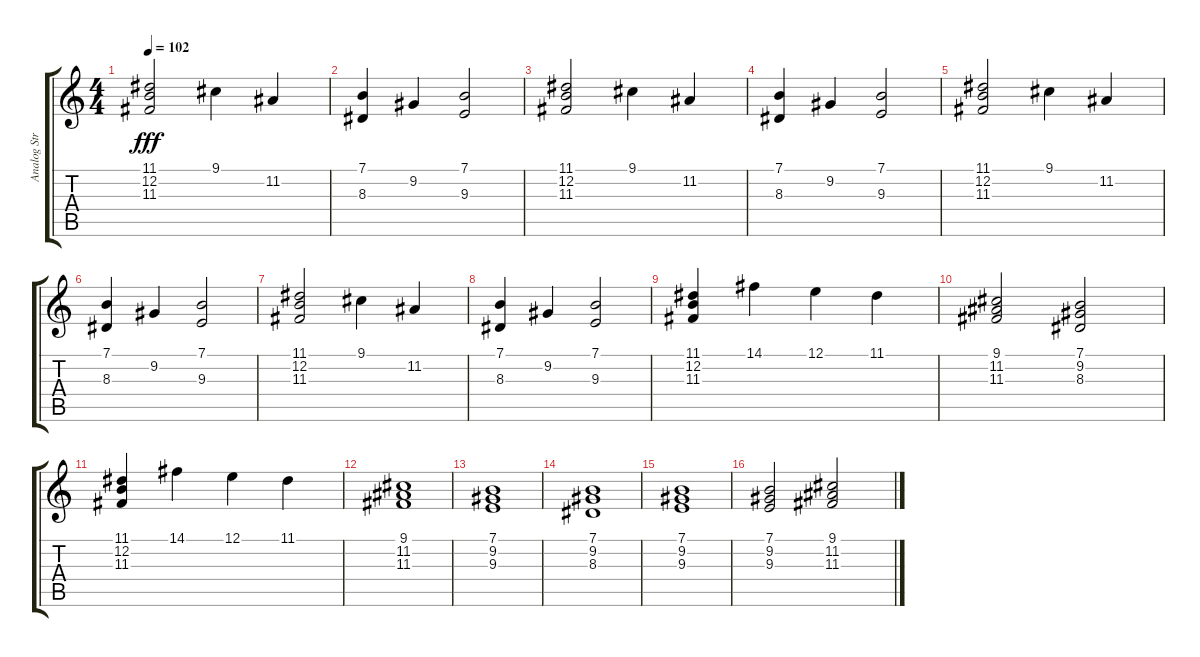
\track ("Analog Strings" "Analog Str") {instrument synthstrings1}
\staff {score tabs}
\tuning (E4 B3 G3 D3 A2 E2) {hide}
\ts (4 4)
\tempo 102
\clef g2
\ks c
(11.1 12.2 11.3).2{dy fff volume 7} 9.1.4 11.2.4 |
(7.1 8.3).4 9.2.4 (7.1 9.3).2 |
(11.1 12.2 11.3).2 9.1.4 11.2.4 |
(7.1 8.3).4 9.2.4 (7.1 9.3).2 |
(11.1 12.2 11.3).2 9.1.4 11.2.4 |
(7.1 8.3).4 9.2.4 (7.1 9.3).2 |
(11.1 12.2 11.3).2 9.1.4 11.2.4 |
(7.1 8.3).4 9.2.4 (7.1 9.3).2 |
(11.1 12.2 11.3).4 14.1.4 12.1.4 11.1.4 |
(9.1 11.2 11.3).2 (7.1 9.2 8.3).2 |
(11.1 12.2 11.3).4 14.1.4 12.1.4 11.1.4 |
(9.1 11.2 11.3).1 |
(7.1 9.2 9.3).1 |
(7.1 9.2 8.3).1 |
(7.1 9.2 9.3).1 |
(7.1 9.2 9.3).2 (9.1 11.2 11.3).2
